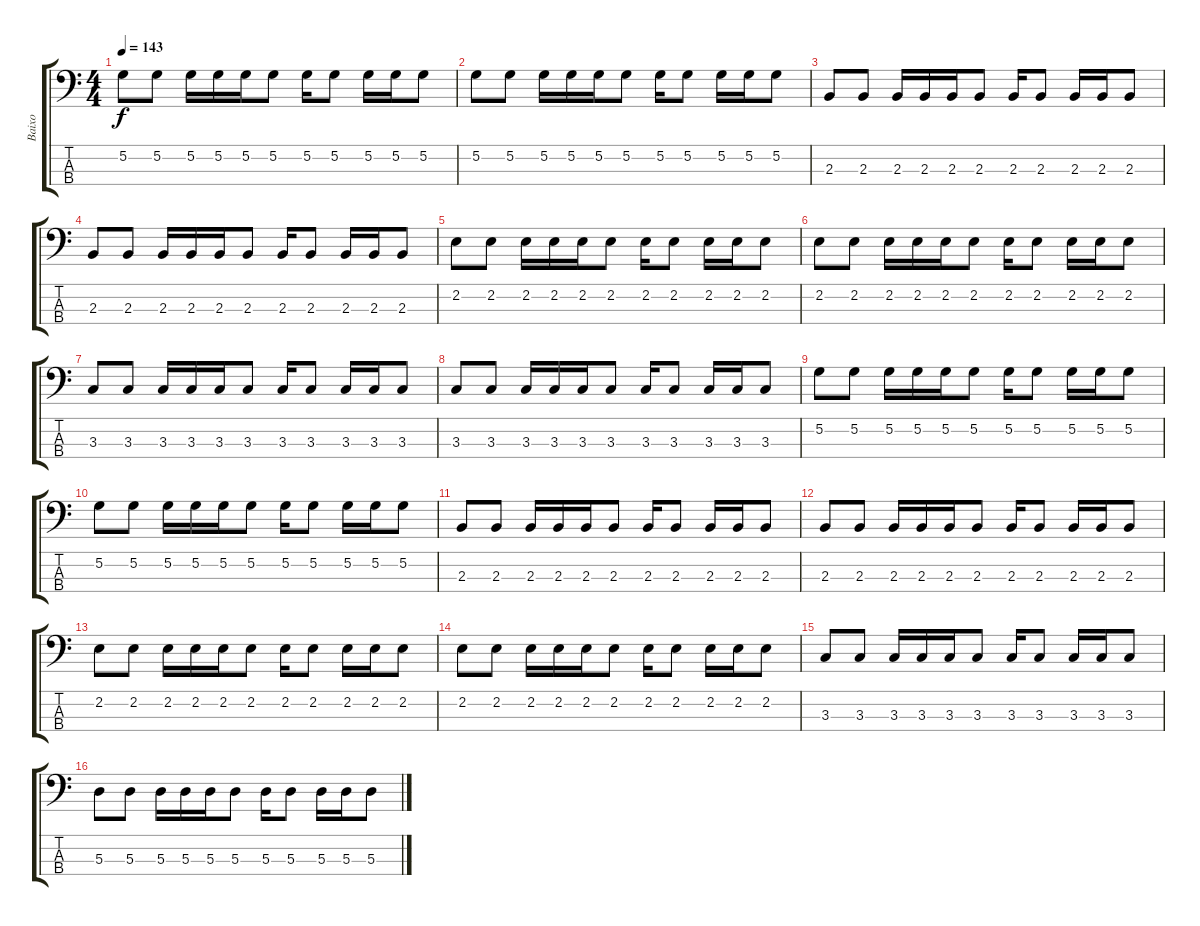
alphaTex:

\track ("Baixo" "Baixo") {instrument electricbasspick}
\staff {score tabs}
\tuning (G2 D2 A1 E1) {hide}
\ts (4 4)
\tempo 143
\clef f4
\ks c
5.2.8{dy f} 5.2.8 5.2.16 5.2.16 5.2.16 5.2.8 5.2.16 5.2.8 5.2.16 5.2.16 5.2.8 |
5.2.8 5.2.8 5.2.16 5.2.16 5.2.16 5.2.8 5.2.16 5.2.8 5.2.16 5.2.16 5.2.8 |
2.3.8 2.3.8 2.3.16 2.3.16 2.3.16 2.3.8 2.3.16 2.3.8 2.3.16 2.3.16 2.3.8 |
2.3.8 2.3.8 2.3.16 2.3.16 2.3.16 2.3.8 2.3.16 2.3.8 2.3.16 2.3.16 2.3.8 |
2.2.8 2.2.8 2.2.16 2.2.16 2.2.16 2.2.8 2.2.16 2.2.8 2.2.16 2.2.16 2.2.8 |
2.2.8 2.2.8 2.2.16 2.2.16 2.2.16 2.2.8 2.2.16 2.2.8 2.2.16 2.2.16 2.2.8 |
3.3.8 3.3.8 3.3.16 3.3.16 3.3.16 3.3.8 3.3.16 3.3.8 3.3.16 3.3.16 3.3.8 |
3.3.8 3.3.8 3.3.16 3.3.16 3.3.16 3.3.8 3.3.16 3.3.8 3.3.16 3.3.16 3.3.8 |
5.2.8 5.2.8 5.2.16 5.2.16 5.2.16 5.2.8 5.2.16 5.2.8 5.2.16 5.2.16 5.2.8 |
5.2.8 5.2.8 5.2.16 5.2.16 5.2.16 5.2.8 5.2.16 5.2.8 5.2.16 5.2.16 5.2.8 |
2.3.8 2.3.8 2.3.16 2.3.16 2.3.16 2.3.8 2.3.16 2.3.8 2.3.16 2.3.16 2.3.8 |
2.3.8 2.3.8 2.3.16 2.3.16 2.3.16 2.3.8 2.3.16 2.3.8 2.3.16 2.3.16 2.3.8 |
2.2.8 2.2.8 2.2.16 2.2.16 2.2.16 2.2.8 2.2.16 2.2.8 2.2.16 2.2.16 2.2.8 |
2.2.8 2.2.8 2.2.16 2.2.16 2.2.16 2.2.8 2.2.16 2.2.8 2.2.16 2.2.16 2.2.8 |
3.3.8 3.3.8 3.3.16 3.3.16 3.3.16 3.3.8 3.3.16 3.3.8 3.3.16 3.3.16 3.3.8 |
5.3.8 5.3.8 5.3.16 5.3.16 5.3.16 5.3.8 5.3.16 5.3.8 5.3.16 5.3.16 5.3.8
